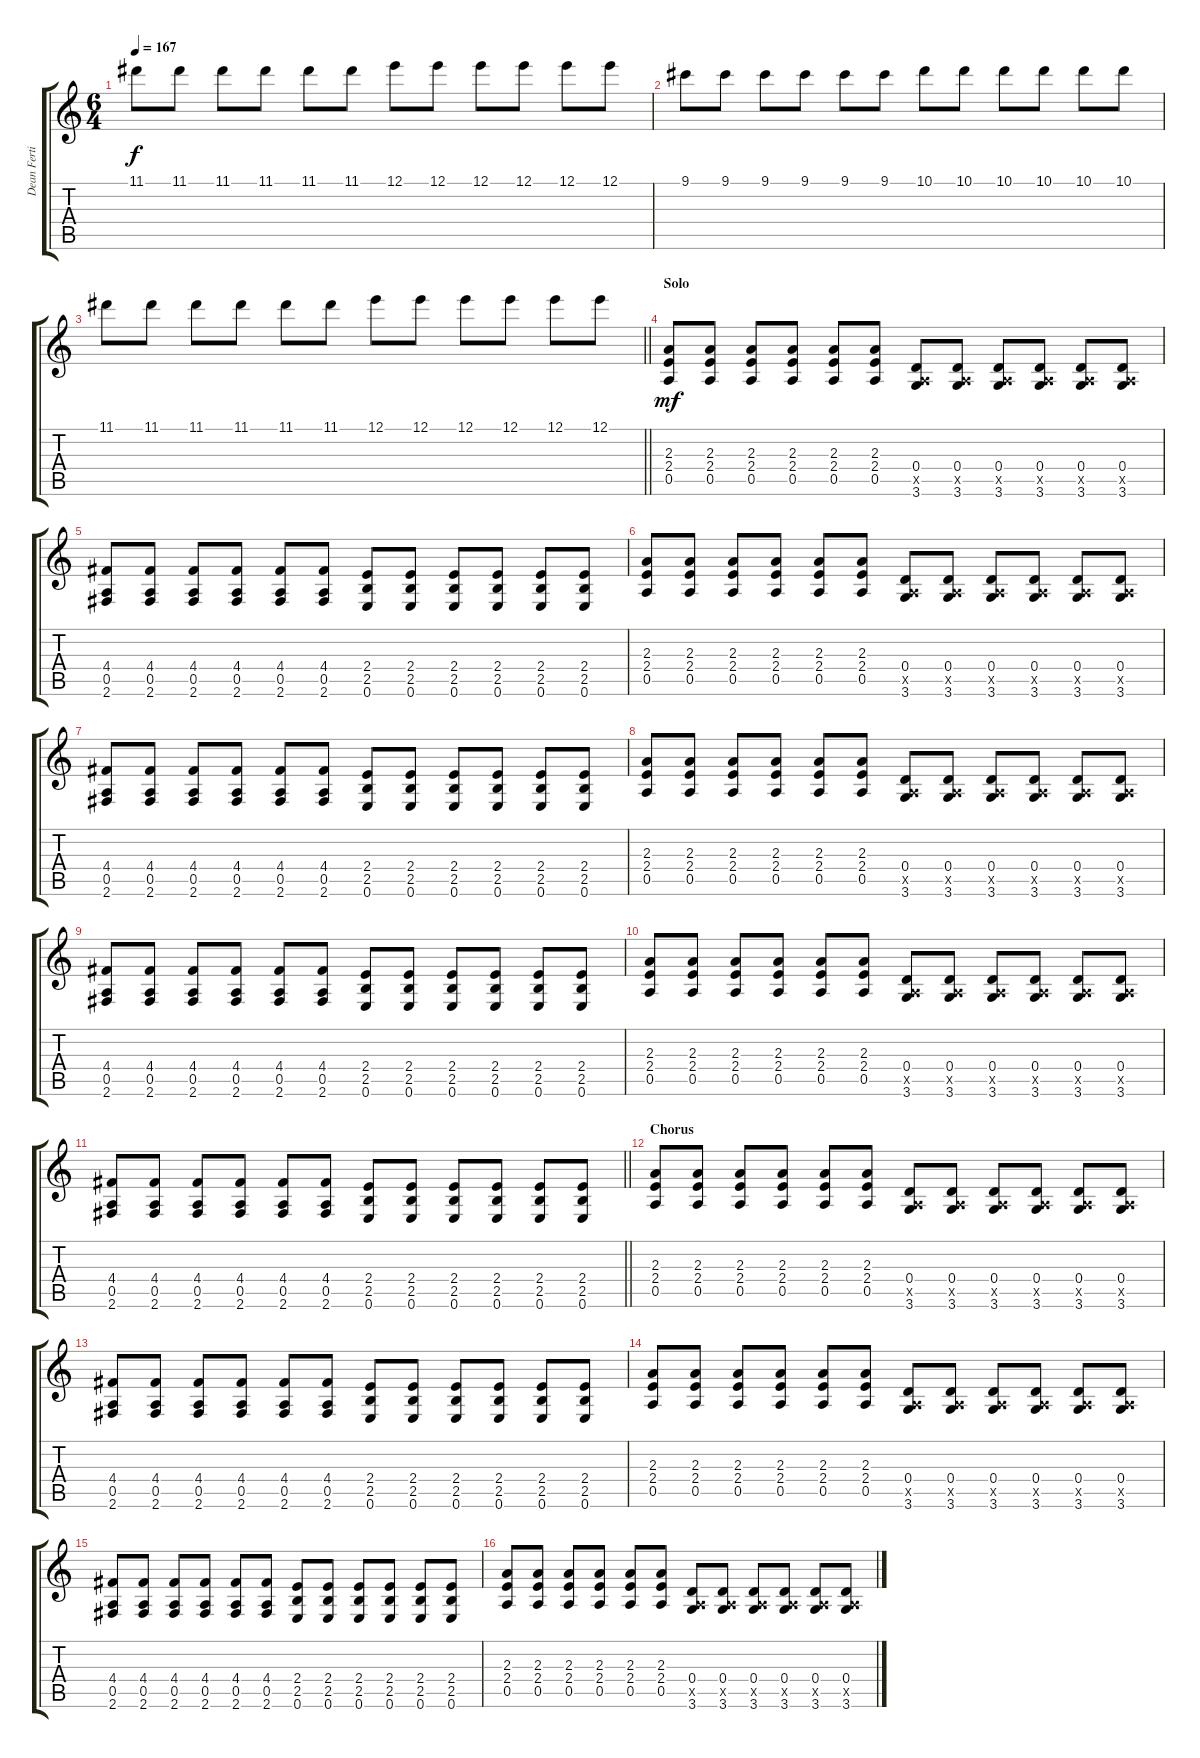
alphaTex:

\track ("Dean Fertita" "Dean Ferti") {instrument overdrivenguitar}
\staff {score tabs}
\tuning (E4 B3 G3 D3 A2 E2) {hide}
\ts (6 4)
\tempo 167
\clef g2
\ks c
11.1.8{dy f} 11.1.8 11.1.8 11.1.8 11.1.8 11.1.8 12.1.8 12.1.8 12.1.8 12.1.8 12.1.8 12.1.8 |
9.1.8 9.1.8 9.1.8 9.1.8 9.1.8 9.1.8 10.1.8 10.1.8 10.1.8 10.1.8 10.1.8 10.1.8 |
\barLineRight lightlight
11.1.8 11.1.8 11.1.8 11.1.8 11.1.8 11.1.8 12.1.8 12.1.8 12.1.8 12.1.8 12.1.8 12.1.8 |
\section ("" "Solo")
(2.3 2.4 0.5).8{dy mf} (2.3 2.4 0.5).8 (2.3 2.4 0.5).8 (2.3 2.4 0.5).8 (2.3 2.4 0.5).8 (2.3 2.4 0.5).8 (0.4 0.5{x} 3.6).8 (0.4 0.5{x} 3.6).8 (0.4 0.5{x} 3.6).8 (0.4 0.5{x} 3.6).8 (0.4 0.5{x} 3.6).8 (0.4 0.5{x} 3.6).8 |
(4.4 0.5 2.6).8 (4.4 0.5 2.6).8 (4.4 0.5 2.6).8 (4.4 0.5 2.6).8 (4.4 0.5 2.6).8 (4.4 0.5 2.6).8 (2.4 2.5 0.6).8 (2.4 2.5 0.6).8 (2.4 2.5 0.6).8 (2.4 2.5 0.6).8 (2.4 2.5 0.6).8 (2.4 2.5 0.6).8 |
(2.3 2.4 0.5).8 (2.3 2.4 0.5).8 (2.3 2.4 0.5).8 (2.3 2.4 0.5).8 (2.3 2.4 0.5).8 (2.3 2.4 0.5).8 (0.4 0.5{x} 3.6).8 (0.4 0.5{x} 3.6).8 (0.4 0.5{x} 3.6).8 (0.4 0.5{x} 3.6).8 (0.4 0.5{x} 3.6).8 (0.4 0.5{x} 3.6).8 |
(4.4 0.5 2.6).8 (4.4 0.5 2.6).8 (4.4 0.5 2.6).8 (4.4 0.5 2.6).8 (4.4 0.5 2.6).8 (4.4 0.5 2.6).8 (2.4 2.5 0.6).8 (2.4 2.5 0.6).8 (2.4 2.5 0.6).8 (2.4 2.5 0.6).8 (2.4 2.5 0.6).8 (2.4 2.5 0.6).8 |
(2.3 2.4 0.5).8 (2.3 2.4 0.5).8 (2.3 2.4 0.5).8 (2.3 2.4 0.5).8 (2.3 2.4 0.5).8 (2.3 2.4 0.5).8 (0.4 0.5{x} 3.6).8 (0.4 0.5{x} 3.6).8 (0.4 0.5{x} 3.6).8 (0.4 0.5{x} 3.6).8 (0.4 0.5{x} 3.6).8 (0.4 0.5{x} 3.6).8 |
(4.4 0.5 2.6).8 (4.4 0.5 2.6).8 (4.4 0.5 2.6).8 (4.4 0.5 2.6).8 (4.4 0.5 2.6).8 (4.4 0.5 2.6).8 (2.4 2.5 0.6).8 (2.4 2.5 0.6).8 (2.4 2.5 0.6).8 (2.4 2.5 0.6).8 (2.4 2.5 0.6).8 (2.4 2.5 0.6).8 |
(2.3 2.4 0.5).8 (2.3 2.4 0.5).8 (2.3 2.4 0.5).8 (2.3 2.4 0.5).8 (2.3 2.4 0.5).8 (2.3 2.4 0.5).8 (0.4 0.5{x} 3.6).8 (0.4 0.5{x} 3.6).8 (0.4 0.5{x} 3.6).8 (0.4 0.5{x} 3.6).8 (0.4 0.5{x} 3.6).8 (0.4 0.5{x} 3.6).8 |
\barLineRight lightlight
(4.4 0.5 2.6).8 (4.4 0.5 2.6).8 (4.4 0.5 2.6).8 (4.4 0.5 2.6).8 (4.4 0.5 2.6).8 (4.4 0.5 2.6).8 (2.4 2.5 0.6).8 (2.4 2.5 0.6).8 (2.4 2.5 0.6).8 (2.4 2.5 0.6).8 (2.4 2.5 0.6).8 (2.4 2.5 0.6).8 |
\section ("" "Chorus")
(2.3 2.4 0.5).8 (2.3 2.4 0.5).8 (2.3 2.4 0.5).8 (2.3 2.4 0.5).8 (2.3 2.4 0.5).8 (2.3 2.4 0.5).8 (0.4 0.5{x} 3.6).8 (0.4 0.5{x} 3.6).8 (0.4 0.5{x} 3.6).8 (0.4 0.5{x} 3.6).8 (0.4 0.5{x} 3.6).8 (0.4 0.5{x} 3.6).8 |
(4.4 0.5 2.6).8 (4.4 0.5 2.6).8 (4.4 0.5 2.6).8 (4.4 0.5 2.6).8 (4.4 0.5 2.6).8 (4.4 0.5 2.6).8 (2.4 2.5 0.6).8 (2.4 2.5 0.6).8 (2.4 2.5 0.6).8 (2.4 2.5 0.6).8 (2.4 2.5 0.6).8 (2.4 2.5 0.6).8 |
(2.3 2.4 0.5).8 (2.3 2.4 0.5).8 (2.3 2.4 0.5).8 (2.3 2.4 0.5).8 (2.3 2.4 0.5).8 (2.3 2.4 0.5).8 (0.4 0.5{x} 3.6).8 (0.4 0.5{x} 3.6).8 (0.4 0.5{x} 3.6).8 (0.4 0.5{x} 3.6).8 (0.4 0.5{x} 3.6).8 (0.4 0.5{x} 3.6).8 |
(4.4 0.5 2.6).8 (4.4 0.5 2.6).8 (4.4 0.5 2.6).8 (4.4 0.5 2.6).8 (4.4 0.5 2.6).8 (4.4 0.5 2.6).8 (2.4 2.5 0.6).8 (2.4 2.5 0.6).8 (2.4 2.5 0.6).8 (2.4 2.5 0.6).8 (2.4 2.5 0.6).8 (2.4 2.5 0.6).8 |
(2.3 2.4 0.5).8 (2.3 2.4 0.5).8 (2.3 2.4 0.5).8 (2.3 2.4 0.5).8 (2.3 2.4 0.5).8 (2.3 2.4 0.5).8 (0.4 0.5{x} 3.6).8 (0.4 0.5{x} 3.6).8 (0.4 0.5{x} 3.6).8 (0.4 0.5{x} 3.6).8 (0.4 0.5{x} 3.6).8 (0.4 0.5{x} 3.6).8
